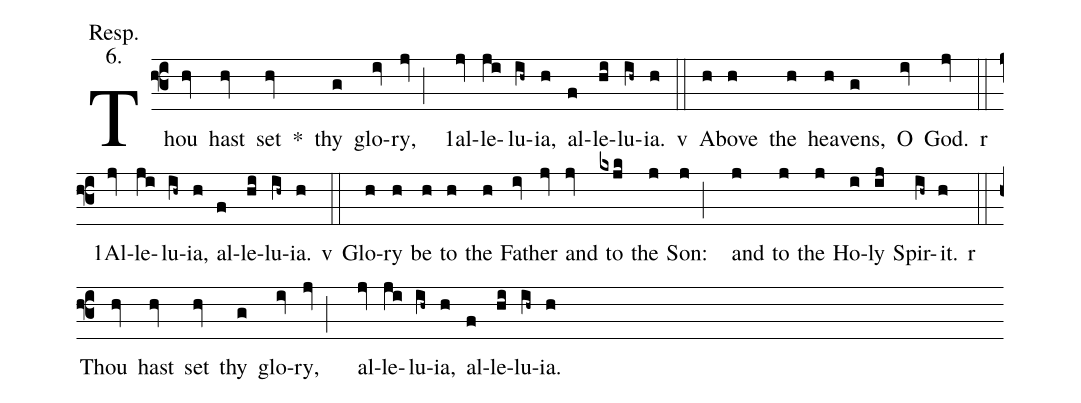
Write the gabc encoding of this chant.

annotation: Resp.;
annotation: 6.;
%%
(f3) Thou(hv) hast(hv) set(hv) <sp>*</sp>() thy(g) glo(iv)ry,(jv;) <sp>1</sp>al(jv)le(ji)lu(ih~)ia,(h) al(f)le(hi)lu(ih~)ia.(h)

<sp>v</sp>(::) A(h)bove(h) the(h) hea(h)vens,(g) O(iv) God.(jv)

<sp>r</sp>(::) <sp>1</sp>Al(jv)le(ji)lu(ih~)ia,(h) al(f)le(hi)lu(ih~)ia.(h)

<sp>v</sp>(::) Glo(h)ry(h) be(h) to(h) the(h) Fa(iv)ther(jv) and(jv) to(kxjk) the(j) Son:(j;) and(j) to(j) the(j) Ho(i)ly(ij) Spir(ih~)it.(h)

<sp>r</sp>(::) Thou(hv) hast(hv) set(hv) thy(g) glo(iv)ry,(jv;) al(jv)le(ji)lu(ih~)ia,(h) al(f)le(hi)lu(ih~)ia.(h)
